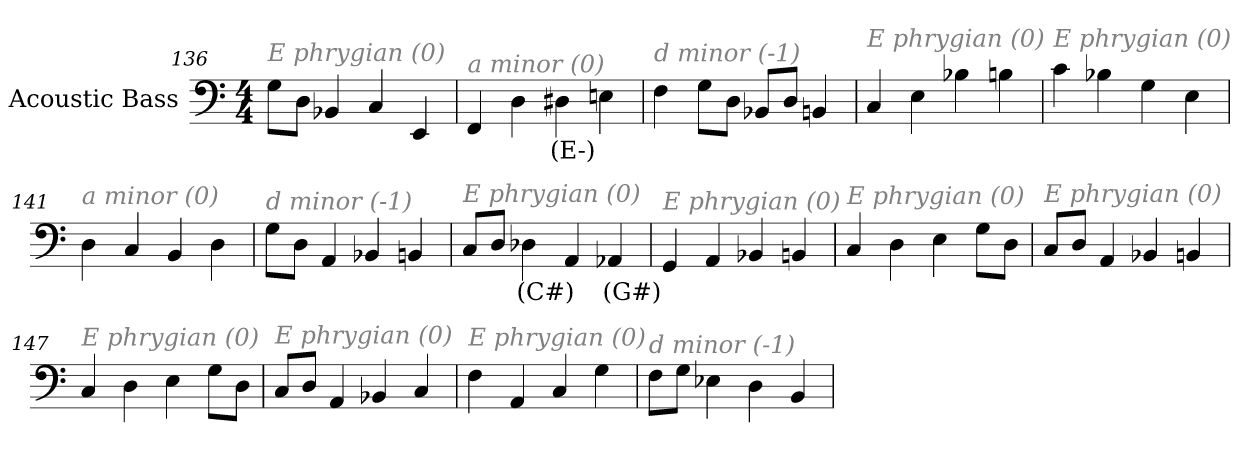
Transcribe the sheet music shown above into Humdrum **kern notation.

**kern	**text
*part1	*part1
*staff1	*staff1
*I"Acoustic Bass	*
*clefF4	*
*ITrd7c12	*
*k[]	*
*C:	*
*M4/4	*
=136	=136
!LO:TX:i:color=#808080:t=E phrygian (0)	!
8GGL	.
8DDJ	.
4BBB-X	.
4CC	.
4EEE	.
=137	=137
!LO:TX:i:color=#808080:t=a minor (0)	!
4FFF	.
4DD	.
4DD#Xi	(E-)
4EEn	.
=138	=138
!LO:TX:i:color=#808080:t=d minor (-1)	!
4FF	.
8GGL	.
8DDJ	.
8BBB-XL	.
8DDJ	.
4BBBn	.
=139	=139
!LO:TX:i:color=#808080:t=E phrygian (0)	!
4CC	.
4EE	.
4BB-X	.
4BBn	.
=140	=140
!LO:TX:i:color=#808080:t=E phrygian (0)	!
4C	.
4BB-X	.
4GG	.
4EE	.
=141	=141
!LO:TX:i:color=#808080:t=a minor (0)	!
4DD	.
4CC	.
4BBB	.
4DD	.
=142	=142
!LO:TX:i:color=#808080:t=d minor (-1)	!
8GGL	.
8DDJ	.
4AAA	.
4BBB-X	.
4BBBn	.
=143	=143
!LO:TX:i:color=#808080:t=E phrygian (0)	!
8CCL	.
8DDJ	.
4DD-Xi	(C#)
4AAA	.
4AAA-Xi	(G#)
=144	=144
!LO:TX:i:color=#808080:t=E phrygian (0)	!
4GGG	.
4AAA	.
4BBB-X	.
4BBBn	.
=145	=145
!LO:TX:i:color=#808080:t=E phrygian (0)	!
4CC	.
4DD	.
4EE	.
8GGL	.
8DDJ	.
=146	=146
!LO:TX:i:color=#808080:t=E phrygian (0)	!
8CCL	.
8DDJ	.
4AAA	.
4BBB-X	.
4BBBn	.
=147	=147
!LO:TX:i:color=#808080:t=E phrygian (0)	!
4CC	.
4DD	.
4EE	.
8GGL	.
8DDJ	.
=148	=148
!LO:TX:i:color=#808080:t=E phrygian (0)	!
8CCL	.
8DDJ	.
4AAA	.
4BBB-X	.
4CC	.
=149	=149
!LO:TX:i:color=#808080:t=E phrygian (0)	!
4FF	.
4AAA	.
4CC	.
4GG	.
=150	=150
!LO:TX:i:color=#808080:t=d minor (-1)	!
8FFL	.
8GGJ	.
4EE-X	.
4DD	.
4BBB	.
=	=
*-	*-
